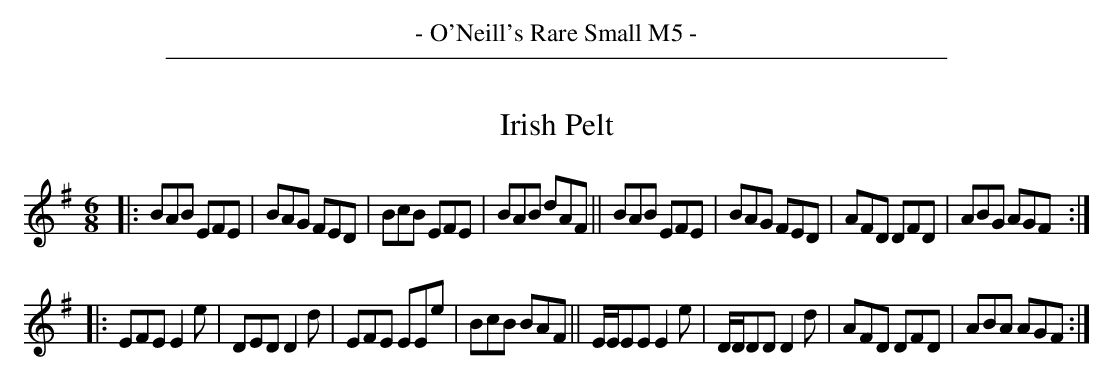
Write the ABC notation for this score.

X:1
T: Irish Pelt
M: 6/8
L: 1/8
K: Em
|:\
BAB EFE | BAG FED | BcB EFE | BAB dAF ||\
BAB EFE | BAG FED | AFD DFD | ABG AGF ::
EFE E2e | DED D2d | EFE EEe | BcB BAF ||\
E/E/EE E2e | D/D/DD D2d | AFD DFD | ABA AGF :|
